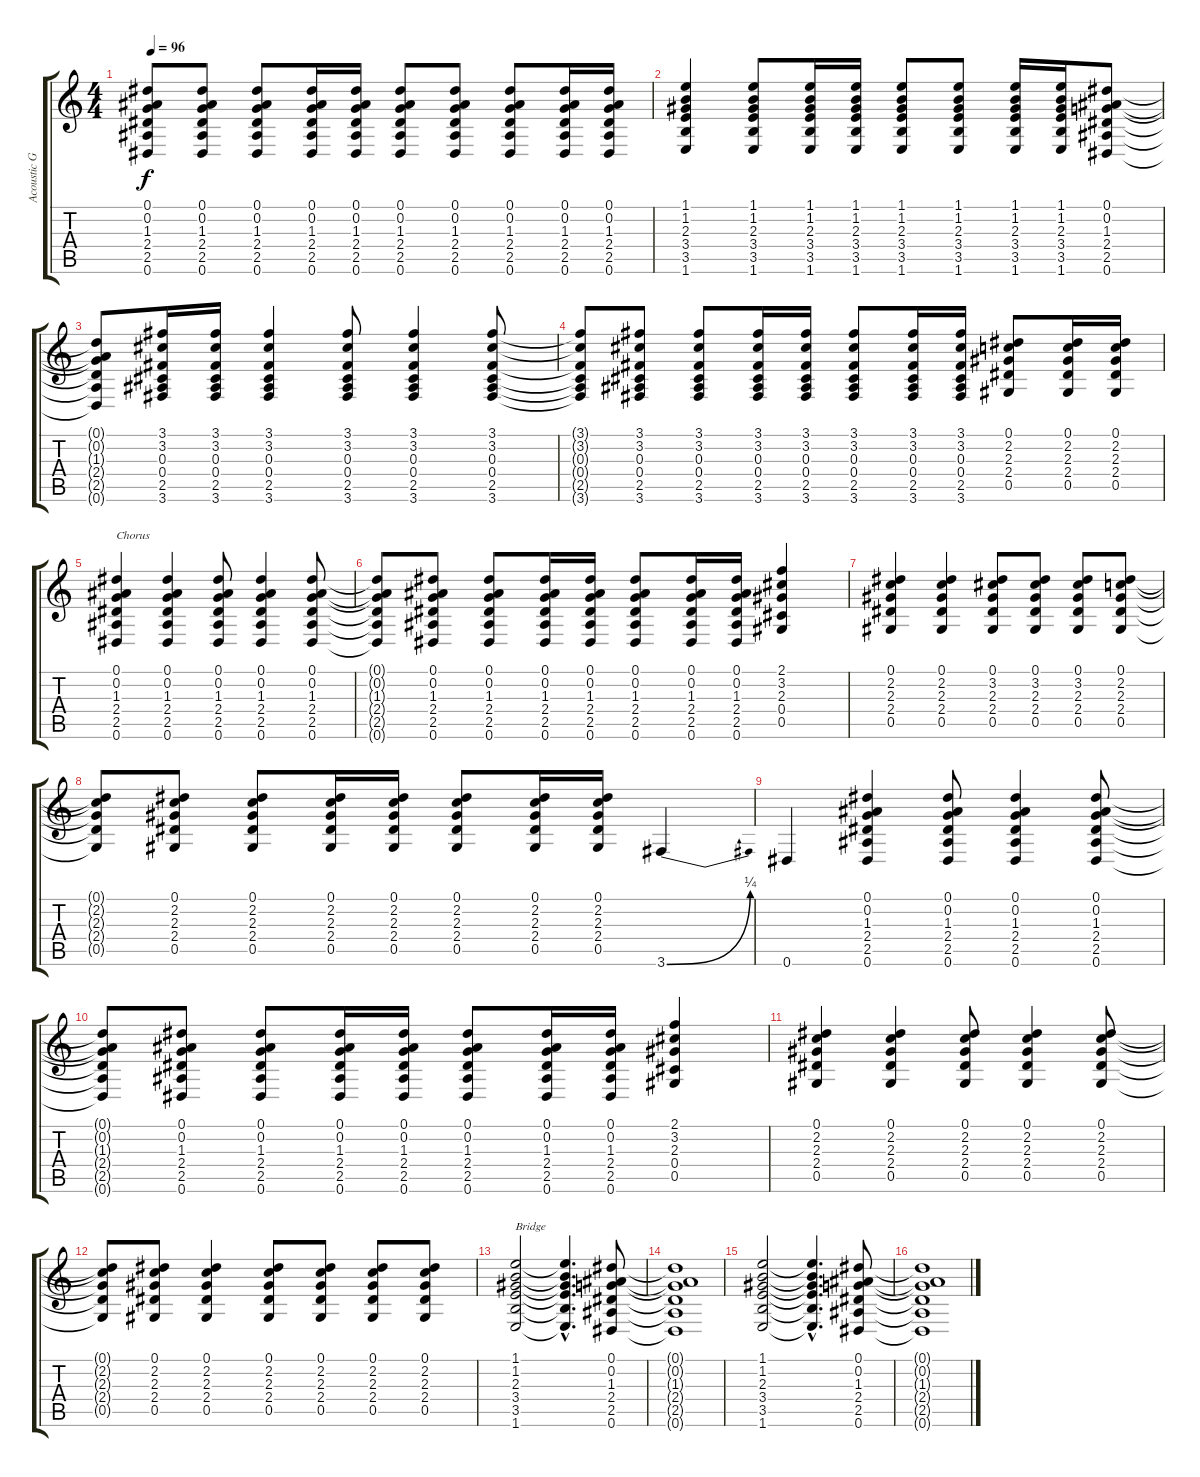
\track ("Acoustic Guitar 1" "Acoustic G") {instrument acousticguitarnylon}
\staff {score tabs}
\tuning (Eb4 Bb3 Gb3 Db3 Ab2 Eb2) {hide}
\ts (4 4)
\tempo 96
\clef g2
\ks c
(0.1{t} 0.2{t} 1.3{t} 2.4{t} 2.5{t} 0.6{t}).8{dy f} (0.1 0.2 1.3 2.4 2.5 0.6).8 (0.1 0.2 1.3 2.4 2.5 0.6).8 (0.1 0.2 1.3 2.4 2.5 0.6).16 (0.1 0.2 1.3 2.4 2.5 0.6).16 (0.1 0.2 1.3 2.4 2.5 0.6).8 (0.1 0.2 1.3 2.4 2.5 0.6).8 (0.1 0.2 1.3 2.4 2.5 0.6).8 (0.1 0.2 1.3 2.4 2.5 0.6).16 (0.1 0.2 1.3 2.4 2.5 0.6).16 |
(1.1 1.2 2.3 3.4 3.5 1.6).4 (1.1 1.2 2.3 3.4 3.5 1.6).8 (1.1 1.2 2.3 3.4 3.5 1.6).16 (1.1 1.2 2.3 3.4 3.5 1.6).16 (1.1 1.2 2.3 3.4 3.5 1.6).8 (1.1 1.2 2.3 3.4 3.5 1.6).8 (1.1 1.2 2.3 3.4 3.5 1.6).16 (1.1 1.2 2.3 3.4 3.5 1.6).16 (0.1 0.2 1.3 2.4 2.5 0.6).8 |
(0.1{t} 0.2{t} 1.3{t} 2.4{t} 2.5{t} 0.6{t}).8 (3.1 3.2 0.3 0.4 2.5 3.6).16 (3.1 3.2 0.3 0.4 2.5 3.6).16 (3.1 3.2 0.3 0.4 2.5 3.6).4 (3.1 3.2 0.3 0.4 2.5 3.6).8 (3.1 3.2 0.3 0.4 2.5 3.6).4 (3.1 3.2 0.3 0.4 2.5 3.6).8 |
(3.1{t} 3.2{t} 0.3{t} 0.4{t} 2.5{t} 3.6{t}).8 (3.1 3.2 0.3 0.4 2.5 3.6).8 (3.1 3.2 0.3 0.4 2.5 3.6).8 (3.1 3.2 0.3 0.4 2.5 3.6).16 (3.1 3.2 0.3 0.4 2.5 3.6).16 (3.1 3.2 0.3 0.4 2.5 3.6).8 (3.1 3.2 0.3 0.4 2.5 3.6).16 (3.1 3.2 0.3 0.4 2.5 3.6).16 (0.1 2.2 2.3 2.4 0.5).8 (0.1 2.2 2.3 2.4 0.5).16 (0.1 2.2 2.3 2.4 0.5).16 |
(0.1 0.2 1.3 2.4 2.5 0.6).4{txt "Chorus"} (0.1 0.2 1.3 2.4 2.5 0.6).4 (0.1 0.2 1.3 2.4 2.5 0.6).8 (0.1 0.2 1.3 2.4 2.5 0.6).4 (0.1 0.2 1.3 2.4 2.5 0.6).8 |
(0.1{t} 0.2{t} 1.3{t} 2.4{t} 2.5{t} 0.6{t}).8 (0.1 0.2 1.3 2.4 2.5 0.6).8 (0.1 0.2 1.3 2.4 2.5 0.6).8 (0.1 0.2 1.3 2.4 2.5 0.6).16 (0.1 0.2 1.3 2.4 2.5 0.6).16 (0.1 0.2 1.3 2.4 2.5 0.6).8 (0.1 0.2 1.3 2.4 2.5 0.6).16 (0.1 0.2 1.3 2.4 2.5 0.6).16 (2.1 3.2 2.3 0.4 0.5).4 |
(0.1 2.2 2.3 2.4 0.5).4 (0.1 2.2 2.3 2.4 0.5).4 (0.1 3.2 2.3 2.4 0.5).8 (0.1 3.2 2.3 2.4 0.5).8 (0.1 3.2 2.3 2.4 0.5).8 (0.1 2.2 2.3 2.4 0.5).8 |
(0.1{t} 2.2{t} 2.3{t} 2.4{t} 0.5{t}).8 (0.1 2.2 2.3 2.4 0.5).8 (0.1 2.2 2.3 2.4 0.5).8 (0.1 2.2 2.3 2.4 0.5).16 (0.1 2.2 2.3 2.4 0.5).16 (0.1 2.2 2.3 2.4 0.5).8 (0.1 2.2 2.3 2.4 0.5).16 (0.1 2.2 2.3 2.4 0.5).16 3.6{be (bend 0 0 60 1)}.4 |
0.6.4 (0.1 0.2 1.3 2.4 2.5 0.6).4 (0.1 0.2 1.3 2.4 2.5 0.6).8 (0.1 0.2 1.3 2.4 2.5 0.6).4 (0.1 0.2 1.3 2.4 2.5 0.6).8 |
(0.1{t} 0.2{t} 1.3{t} 2.4{t} 2.5{t} 0.6{t}).8 (0.1 0.2 1.3 2.4 2.5 0.6).8 (0.1 0.2 1.3 2.4 2.5 0.6).8 (0.1 0.2 1.3 2.4 2.5 0.6).16 (0.1 0.2 1.3 2.4 2.5 0.6).16 (0.1 0.2 1.3 2.4 2.5 0.6).8 (0.1 0.2 1.3 2.4 2.5 0.6).16 (0.1 0.2 1.3 2.4 2.5 0.6).16 (2.1 3.2 2.3 0.4 0.5).4 |
(0.1 2.2 2.3 2.4 0.5).4 (0.1 2.2 2.3 2.4 0.5).4 (0.1 2.2 2.3 2.4 0.5).8 (0.1 2.2 2.3 2.4 0.5).4 (0.1 2.2 2.3 2.4 0.5).8 |
(0.1{t} 2.2{t} 2.3{t} 2.4{t} 0.5{t}).8 (0.1 2.2 2.3 2.4 0.5).8 (0.1 2.2 2.3 2.4 0.5).4 (0.1 2.2 2.3 2.4 0.5).8 (0.1 2.2 2.3 2.4 0.5).8 (0.1 2.2 2.3 2.4 0.5).8 (0.1 2.2 2.3 2.4 0.5).8 |
(1.1 1.2 2.3 3.4 3.5 1.6).2{txt "Bridge"} (1.1{hac t} 1.2{hac t} 2.3{hac t} 3.4{hac t} 3.5{hac t} 1.6{hac t}).4{d} (0.1 0.2 1.3 2.4 2.5 0.6).8 |
(0.1{t} 0.2{t} 1.3{t} 2.4{t} 2.5{t} 0.6{t}).1 |
(1.1 1.2 2.3 3.4 3.5 1.6).2 (1.1{hac t} 1.2{hac t} 2.3{hac t} 3.4{hac t} 3.5{hac t} 1.6{hac t}).4{d} (0.1 0.2 1.3 2.4 2.5 0.6).8 |
(0.1{t} 0.2{t} 1.3{t} 2.4{t} 2.5{t} 0.6{t}).1
